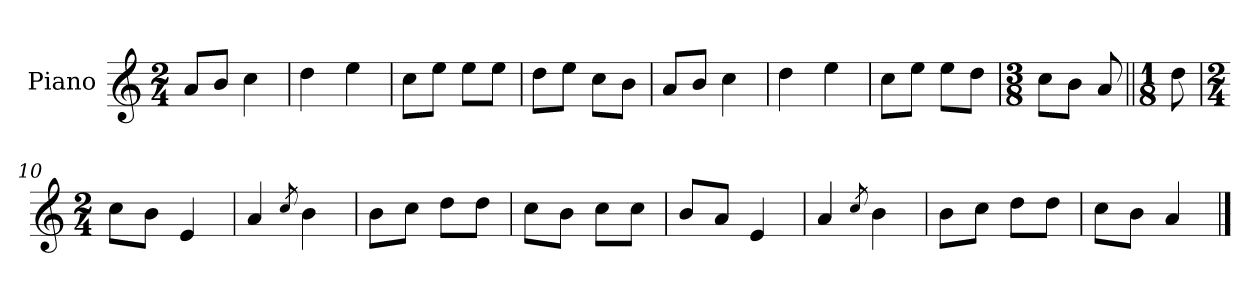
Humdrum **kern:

**kern
*part1
*staff1
*I"Piano
*I'Pno.
*clefG2
*k[]
*M2/4
=1
8a/L
8b/J
4cc\
=2
4dd\
4ee\
=3
8cc\L
8ee\J
8ee\L
8ee\J
=4
8dd\L
8ee\J
8cc\L
8b\J
=5
8a/L
8b/J
4cc\
=6
4dd\
4ee\
=7
8cc\L
8ee\J
8ee\L
8dd\J
=8
*M3/8
8cc\L
8b\J
8a/
=9||
*M1/8
8dd\
=10
*M2/4
8cc\L
8b\J
4e/
!!LO:LB:g=z
=11
4a/
8qcc/
4b\
=12
8b\L
8cc\J
8dd\L
8dd\J
=13
8cc\L
8b\J
8cc\L
8cc\J
=14
8b/L
8a/J
4e/
=15
4a/
8qcc/
4b\
=16
8b\L
8cc\J
8dd\L
8dd\J
=17
8cc\L
8b\J
4a/
==
*-
